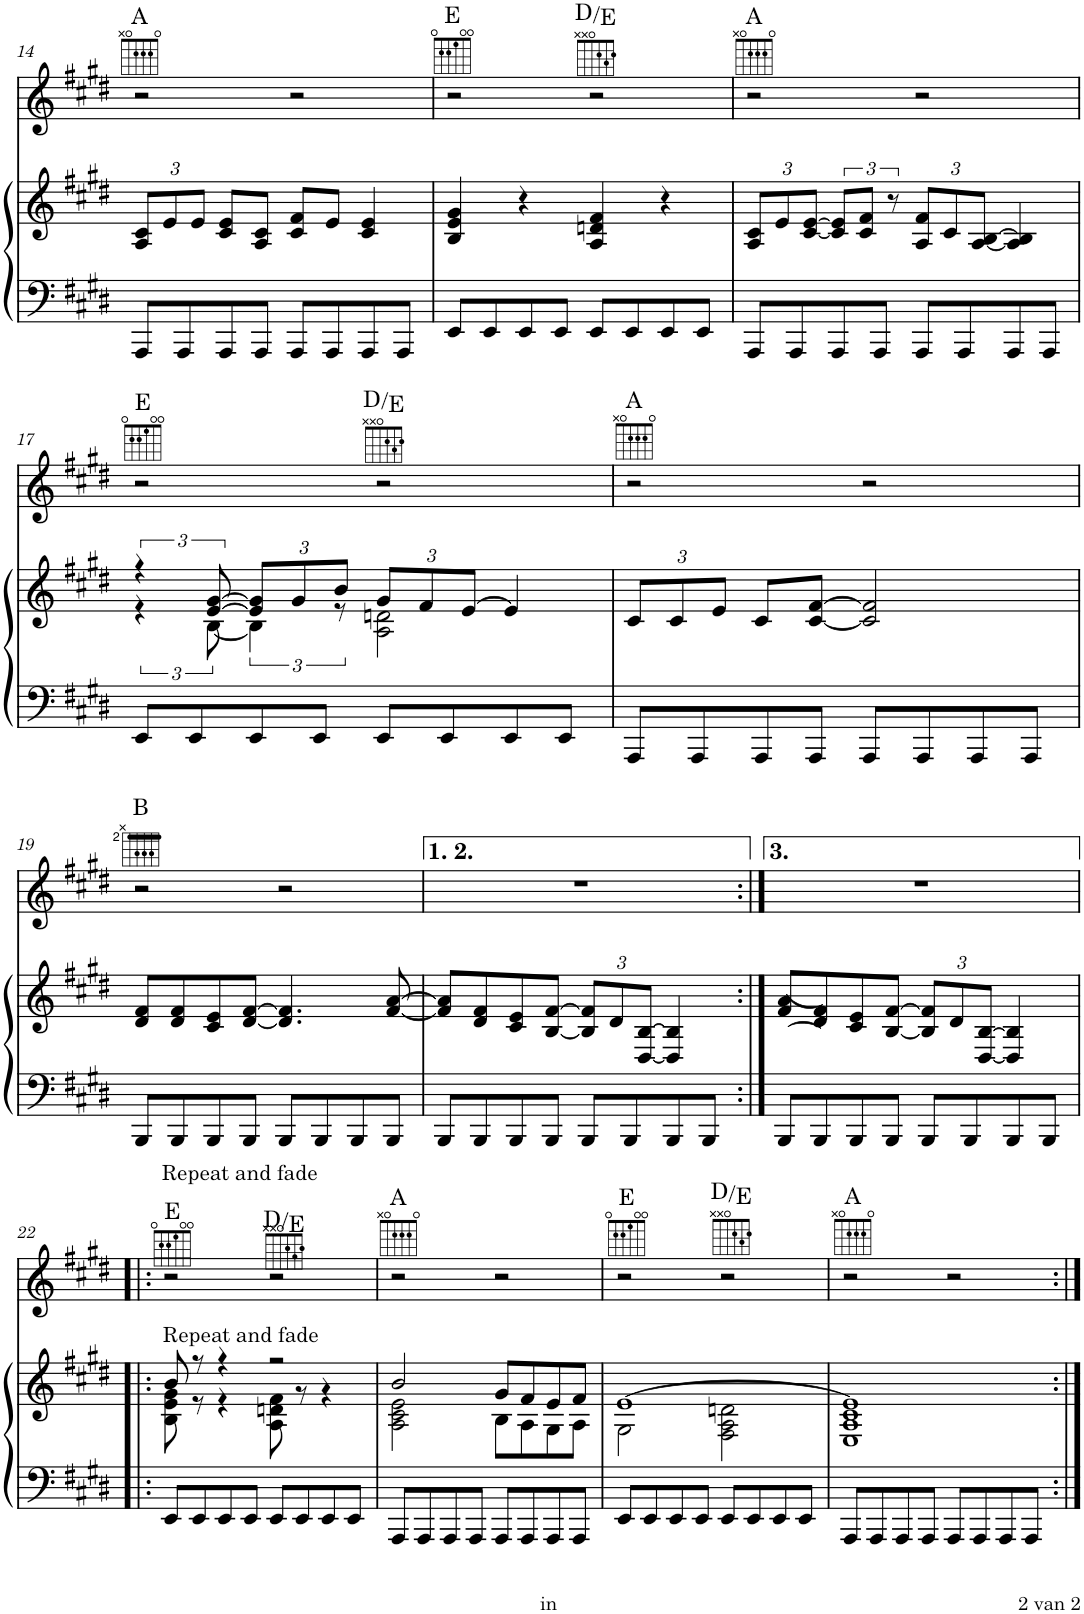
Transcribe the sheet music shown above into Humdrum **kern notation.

**kern	**kern	**kern	**harte
*part2	*part2	*part1	*part1
*staff3	*staff2	*staff1	*
*I"Piano	*	*I"Voice	*
*I'Pno	*	*	*
!!LO:PB:g=z
*clefF4	*clefG2	*clefG2	*
*k[f#c#g#d#]	*k[f#c#g#d#]	*k[f#c#g#d#]	*
*M4/4	*M4/4	*M4/4	*
*	*Xbrackettup	*	*
=14	=14	=14	=14
8AAA/L	12A/ 12c#/L	2r	A:maj
.	12e/	.	.
8AAA/	.	.	.
.	12e/J	.	.
8AAA/	8c#/ 8e/L	.	.
8AAA/J	8A/ 8c#/J	.	.
8AAA/L	8c#/ 8f#/L	2r	.
8AAA/	8e/J	.	.
8AAA/	4c#/ 4e/	.	.
8AAA/J	.	.	.
=15	=15	=15	=15
8EE/L	4B/ 4e/ 4g#/	2r	E:maj
8EE/	.	.	.
8EE/	4r	.	.
8EE/J	.	.	.
8EE/L	4A/ 4dn/ 4f#/	2r	D:maj/2
8EE/	.	.	.
8EE/	4r	.	.
8EE/J	.	.	.
=16	=16	=16	=16
8AAA/L	12A/ 12c#/L	2r	A:maj
.	12e/	.	.
8AAA/	.	.	.
.	[12c#/ [12e/J	.	.
*	*brackettup	*	*
8AAA/	12c#/] 12e/]L	.	.
.	12c#/ 12f#/J	.	.
8AAA/J	.	.	.
.	12r	.	.
*	*Xbrackettup	*	*
8AAA/L	12A/ 12f#/L	2r	.
.	12c#/	.	.
8AAA/	.	.	.
.	[12A/ [12B/J	.	.
8AAA/	4A/] 4B/]	.	.
8AAA/J	.	.	.
!!LO:LB:g=z
=17	=17	=17	=17
*	*brackettup	*	*
*	*^	*	*
8EE/L	6r	6r	2r	E:maj
8EE/	.	.	.	.
.	[12e/ [12g#/	[4B\	.	.
*	*Xbrackettup	*	*	*
8EE/	12e/] 12g#/]L	.	.	.
.	12g#/	.	.	.
8EE/J	.	.	.	.
.	12b/J	12r	.	.
8EE/L	12g#/L	2A\ 2dn\	2r	D:maj/2
.	12f#/	.	.	.
8EE/	.	.	.	.
.	[12e/J	.	.	.
8EE/	4e/]	.	.	.
8EE/J	.	.	.	.
*	*v	*v	*	*
=18	=18	=18	=18
8AAA/L	12c#/L	2r	A:maj
.	12c#/	.	.
8AAA/	.	.	.
.	12e/J	.	.
8AAA/	8c#/L	.	.
8AAA/J	[8c#/ [8f#/J	.	.
8AAA/L	2c#/] 2f#/]	2r	.
8AAA/	.	.	.
8AAA/	.	.	.
8AAA/J	.	.	.
!!LO:LB:g=z
=19	=19	=19	=19
8BBB/L	8d#/ 8f#/L	2r	B:maj
8BBB/	8d#/ 8f#/	.	.
8BBB/	8c#/ 8e/	.	.
8BBB/J	[8d#/ [8f#/J	.	.
8BBB/L	4.d#/] 4.f#/]	2r	.
8BBB/	.	.	.
8BBB/	.	.	.
8BBB/J	[8f#/ [8a/	.	.
=20	=20	=20	=20
8BBB/L	8f#/] 8a/]L	1r	.
8BBB/	8d#/ 8f#/	.	.
8BBB/	8c#/ 8e/	.	.
8BBB/J	[8B/ [8f#/J	.	.
8BBB/L	12B/] 12f#/]L	.	.
.	12d#/	.	.
8BBB/	.	.	.
.	[12D#/ [12B/J	.	.
8BBB/	4D#/] 4B/]	.	.
8BBB/J	.	.	.
=21:|!	=21:|!	=21:|!	=21:|!
8BBB/L	(>(8f#/ 8a/L	1r	.
8BBB/	8d#/ 8f#/))	.	.
8BBB/	8c#/ 8e/	.	.
8BBB/J	[8B/ [8f#/J	.	.
8BBB/L	12B/] 12f#/]L	.	.
.	12d#/	.	.
8BBB/	.	.	.
.	[12D#/ [12B/J	.	.
8BBB/	4D#/] 4B/]	.	.
8BBB/J	.	.	.
!!LO:LB:g=z
=22!|:	=22!|:	=22!|:	=22!|:
*	*^	*	*
!	!	!	!LO:TX:a:t=Repeat and fade	!
!	!LO:TX:a:t=Repeat and fade	!	!	!
8EE/L	8b/	8B\ 8e\ 8g#\	2r	E:maj
8EE/	8r	8r	.	.
8EE/	4r	4r	.	.
8EE/J	.	.	.	.
8EE/L	2r	8A\ 8dn\ 8f#\	2r	D:maj/2
8EE/	.	8r	.	.
8EE/	.	4r	.	.
8EE/J	.	.	.	.
=23	=23	=23	=23	=23
8AAA/L	2b/	2A\ 2c#\ 2e\	2r	A:maj
8AAA/	.	.	.	.
8AAA/	.	.	.	.
8AAA/J	.	.	.	.
8AAA/L	8g#/L	8B\L	2r	.
8AAA/	8f#/	8A\	.	.
8AAA/	8e/	8G#\	.	.
8AAA/J	8f#/J	8A\J	.	.
=24	=24	=24	=24	=24
8EE/L	[1e	2G#\	2r	E:maj
8EE/	.	.	.	.
8EE/	.	.	.	.
8EE/J	.	.	.	.
8EE/L	.	2F#\ 2A\ 2dn\	2r	D:maj/2
8EE/	.	.	.	.
8EE/	.	.	.	.
8EE/J	.	.	.	.
=25	=25	=25	=25	=25
8AAA/L	1e]	1E 1A 1c#	2r	A:maj
8AAA/	.	.	.	.
8AAA/	.	.	.	.
8AAA/J	.	.	.	.
8AAA/L	.	.	2r	.
8AAA/	.	.	.	.
8AAA/	.	.	.	.
8AAA/J	.	.	.	.
*	*v	*v	*	*
=:|!	=:|!	=:|!	=:|!
*-	*-	*-	*-
